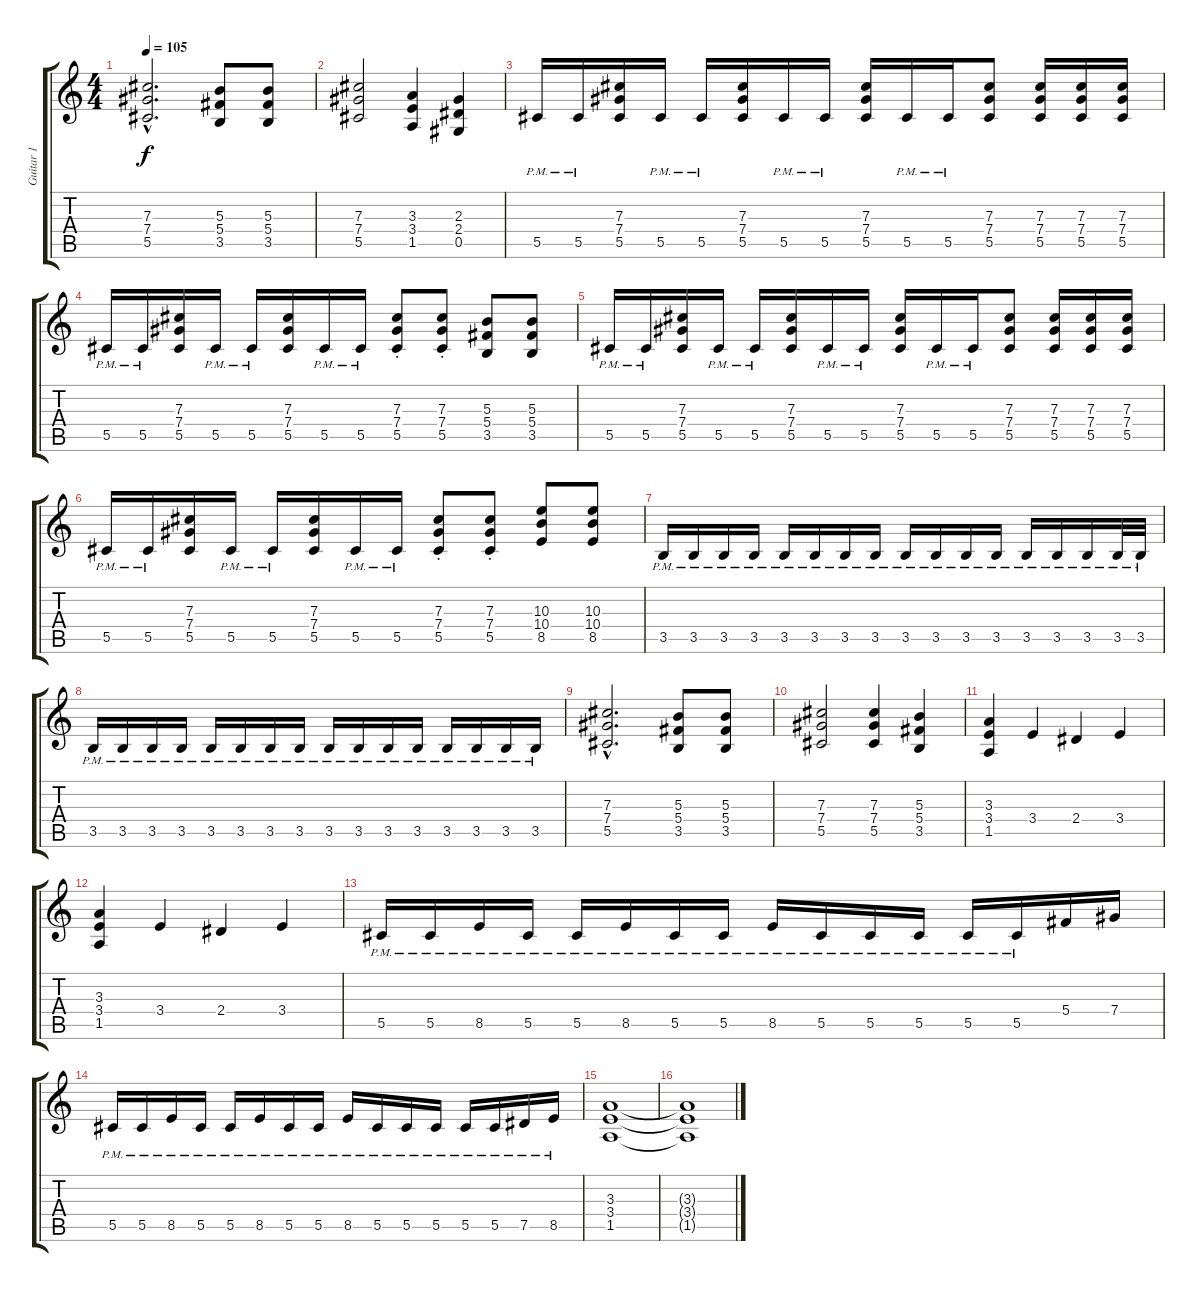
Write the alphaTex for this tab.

\track ("Guitar 1" "Guitar 1") {instrument distortionguitar}
\staff {score tabs}
\tuning (Eb4 Bb3 Gb3 Db3 Ab2 Eb2) {hide}
\ts (4 4)
\tempo 105
\clef g2
\ks c
(7.3{hac} 7.4{hac} 5.5{hac}).2{d dy f} (5.3 5.4 3.5).8 (5.3 5.4 3.5).8 |
(7.3 7.4 5.5).2 (3.3 3.4 1.5).4 (2.3 2.4 0.5).4 |
5.5{pm}.16 5.5{pm}.16 (7.3 7.4 5.5).16 5.5{pm}.16 5.5{pm}.16 (7.3 7.4 5.5).16 5.5{pm}.16 5.5{pm}.16 (7.3 7.4 5.5).16 5.5{pm}.16 5.5{pm}.16 (7.3 7.4 5.5).8 (7.3 7.4 5.5).16 (7.3 7.4 5.5).16 (7.3 7.4 5.5).16 |
5.5{pm}.16 5.5{pm}.16 (7.3 7.4 5.5).16 5.5{pm}.16 5.5{pm}.16 (7.3 7.4 5.5).16 5.5{pm}.16 5.5{pm}.16 (7.3{st} 7.4{st} 5.5{st}).8 (7.3{st} 7.4{st} 5.5{st}).8 (5.3 5.4 3.5).8 (5.3 5.4 3.5).8 |
5.5{pm}.16 5.5{pm}.16 (7.3 7.4 5.5).16 5.5{pm}.16 5.5{pm}.16 (7.3 7.4 5.5).16 5.5{pm}.16 5.5{pm}.16 (7.3 7.4 5.5).16 5.5{pm}.16 5.5{pm}.16 (7.3 7.4 5.5).8 (7.3 7.4 5.5).16 (7.3 7.4 5.5).16 (7.3 7.4 5.5).16 |
5.5{pm}.16 5.5{pm}.16 (7.3 7.4 5.5).16 5.5{pm}.16 5.5{pm}.16 (7.3 7.4 5.5).16 5.5{pm}.16 5.5{pm}.16 (7.3{st} 7.4{st} 5.5{st}).8 (7.3{st} 7.4{st} 5.5{st}).8 (10.3 10.4 8.5).8 (10.3 10.4 8.5).8 |
3.5{pm}.16{txt ""} 3.5{pm}.16 3.5{pm}.16 3.5{pm}.16 3.5{pm}.16 3.5{pm}.16 3.5{pm}.16 3.5{pm}.16 3.5{pm}.16 3.5{pm}.16 3.5{pm}.16 3.5{pm}.16 3.5{pm}.16 3.5{pm}.16 3.5{pm}.16 3.5{pm}.32 3.5{pm}.32 |
3.5{pm}.16 3.5{pm}.16 3.5{pm}.16 3.5{pm}.16 3.5{pm}.16 3.5{pm}.16 3.5{pm}.16 3.5{pm}.16 3.5{pm}.16 3.5{pm}.16 3.5{pm}.16 3.5{pm}.16 3.5{pm}.16 3.5{pm}.16 3.5{pm}.16 3.5{pm}.16 |
(7.3{hac} 7.4{hac} 5.5{hac}).2{d} (5.3 5.4 3.5).8 (5.3 5.4 3.5).8 |
(7.3 7.4 5.5).2 (7.3 7.4 5.5).4 (5.3 5.4 3.5).4 |
(3.3 3.4 1.5).4 3.4.4 2.4.4 3.4.4 |
(3.3 3.4 1.5).4 3.4.4 2.4.4 3.4.4 |
5.5{pm}.16{txt ""} 5.5{pm}.16 8.5{pm}.16 5.5{pm}.16 5.5{pm}.16 8.5{pm}.16 5.5{pm}.16 5.5{pm}.16 8.5{pm}.16 5.5{pm}.16 5.5{pm}.16 5.5{pm}.16 5.5{pm}.16 5.5{pm}.16 5.4.16 7.4.16 |
5.5{pm}.16{txt ""} 5.5{pm}.16 8.5{pm}.16 5.5{pm}.16 5.5{pm}.16 8.5{pm}.16 5.5{pm}.16 5.5{pm}.16 8.5{pm}.16 5.5{pm}.16 5.5{pm}.16 5.5{pm}.16 5.5{pm}.16 5.5{pm}.16 7.5{pm}.16 8.5{pm}.16 |
(3.3 3.4 1.5).1 |
(3.3{t} 3.4{t} 1.5{t}).1
